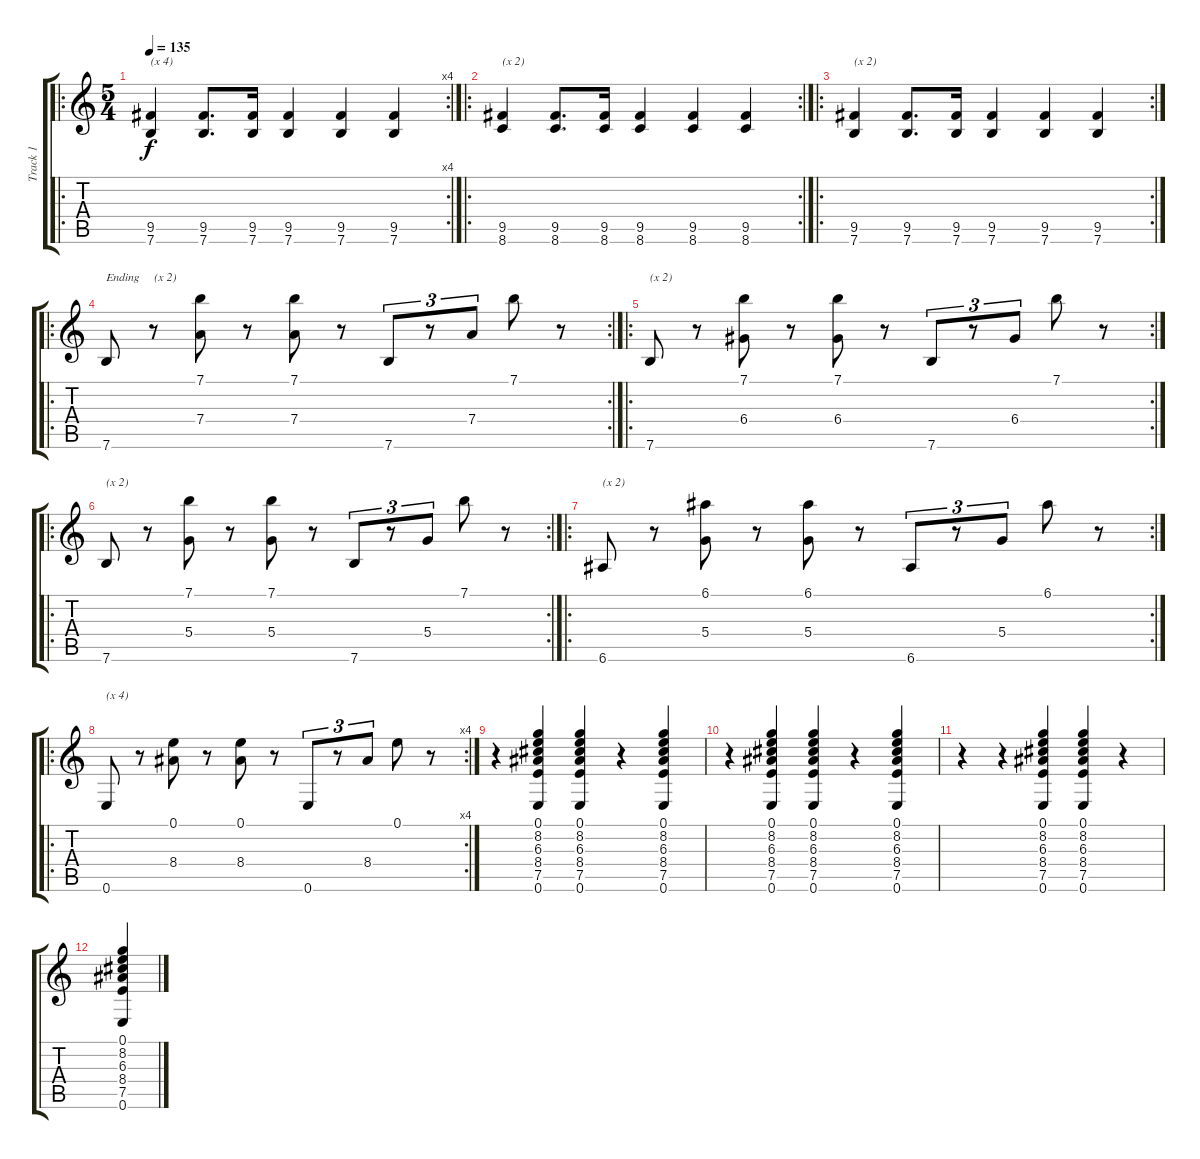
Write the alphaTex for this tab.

\track ("Track 1" "Track 1") {instrument acousticguitarsteel}
\staff {score tabs}
\tuning (E4 B3 G3 D3 A2 E2) {hide}
\ro
\rc 4
\ts (5 4)
\tempo 135
\clef g2
\ks c
(9.5 7.6).4{txt "(x 4)" dy f} (9.5 7.6).8{d} (9.5 7.6).16 (9.5 7.6).4 (9.5 7.6).4 (9.5 7.6).4 |
\ro
\rc 2
(9.5 8.6).4{txt "(x 2)"} (9.5 8.6).8{d} (9.5 8.6).16 (9.5 8.6).4 (9.5 8.6).4 (9.5 8.6).4 |
\ro
\rc 2
(9.5 7.6).4{txt "(x 2)"} (9.5 7.6).8{d} (9.5 7.6).16 (9.5 7.6).4 (9.5 7.6).4 (9.5 7.6).4 |
\ro
\rc 2
7.6.8{txt "Ending     (x 2)"} r.8 (7.1 7.4).8 r.8 (7.1 7.4).8 r.8 7.6.8{tu (3 2)} r.8{tu (3 2)} 7.4.8{tu (3 2)} 7.1.8 r.8 |
\ro
\rc 2
7.6.8{txt "(x 2)"} r.8 (7.1 6.4).8 r.8 (7.1 6.4).8 r.8 7.6.8{tu (3 2)} r.8{tu (3 2)} 6.4.8{tu (3 2)} 7.1.8 r.8 |
\ro
\rc 2
7.6.8{txt "(x 2)"} r.8 (7.1 5.4).8 r.8 (7.1 5.4).8 r.8 7.6.8{tu (3 2)} r.8{tu (3 2)} 5.4.8{tu (3 2)} 7.1.8 r.8 |
\ro
\rc 2
6.6.8{txt "(x 2)"} r.8 (6.1 5.4).8 r.8 (6.1 5.4).8 r.8 6.6.8{tu (3 2)} r.8{tu (3 2)} 5.4.8{tu (3 2)} 6.1.8 r.8 |
\ro
\rc 4
0.6.8{txt "(x 4)"} r.8 (0.1 8.4).8 r.8 (0.1 8.4).8 r.8 0.6.8{tu (3 2)} r.8{tu (3 2)} 8.4.8{tu (3 2)} 0.1.8 r.8 |
r.4 (0.1 8.2 6.3 8.4 7.5 0.6).4 (0.1 8.2 6.3 8.4 7.5 0.6).4 r.4 (0.1 8.2 6.3 8.4 7.5 0.6).4 |
r.4 (0.1 8.2 6.3 8.4 7.5 0.6).4 (0.1 8.2 6.3 8.4 7.5 0.6).4 r.4 (0.1 8.2 6.3 8.4 7.5 0.6).4 |
r.4 r.4 (0.1 8.2 6.3 8.4 7.5 0.6).4 (0.1 8.2 6.3 8.4 7.5 0.6).4 r.4 |
(0.1 8.2 6.3 8.4 7.5 0.6).4
